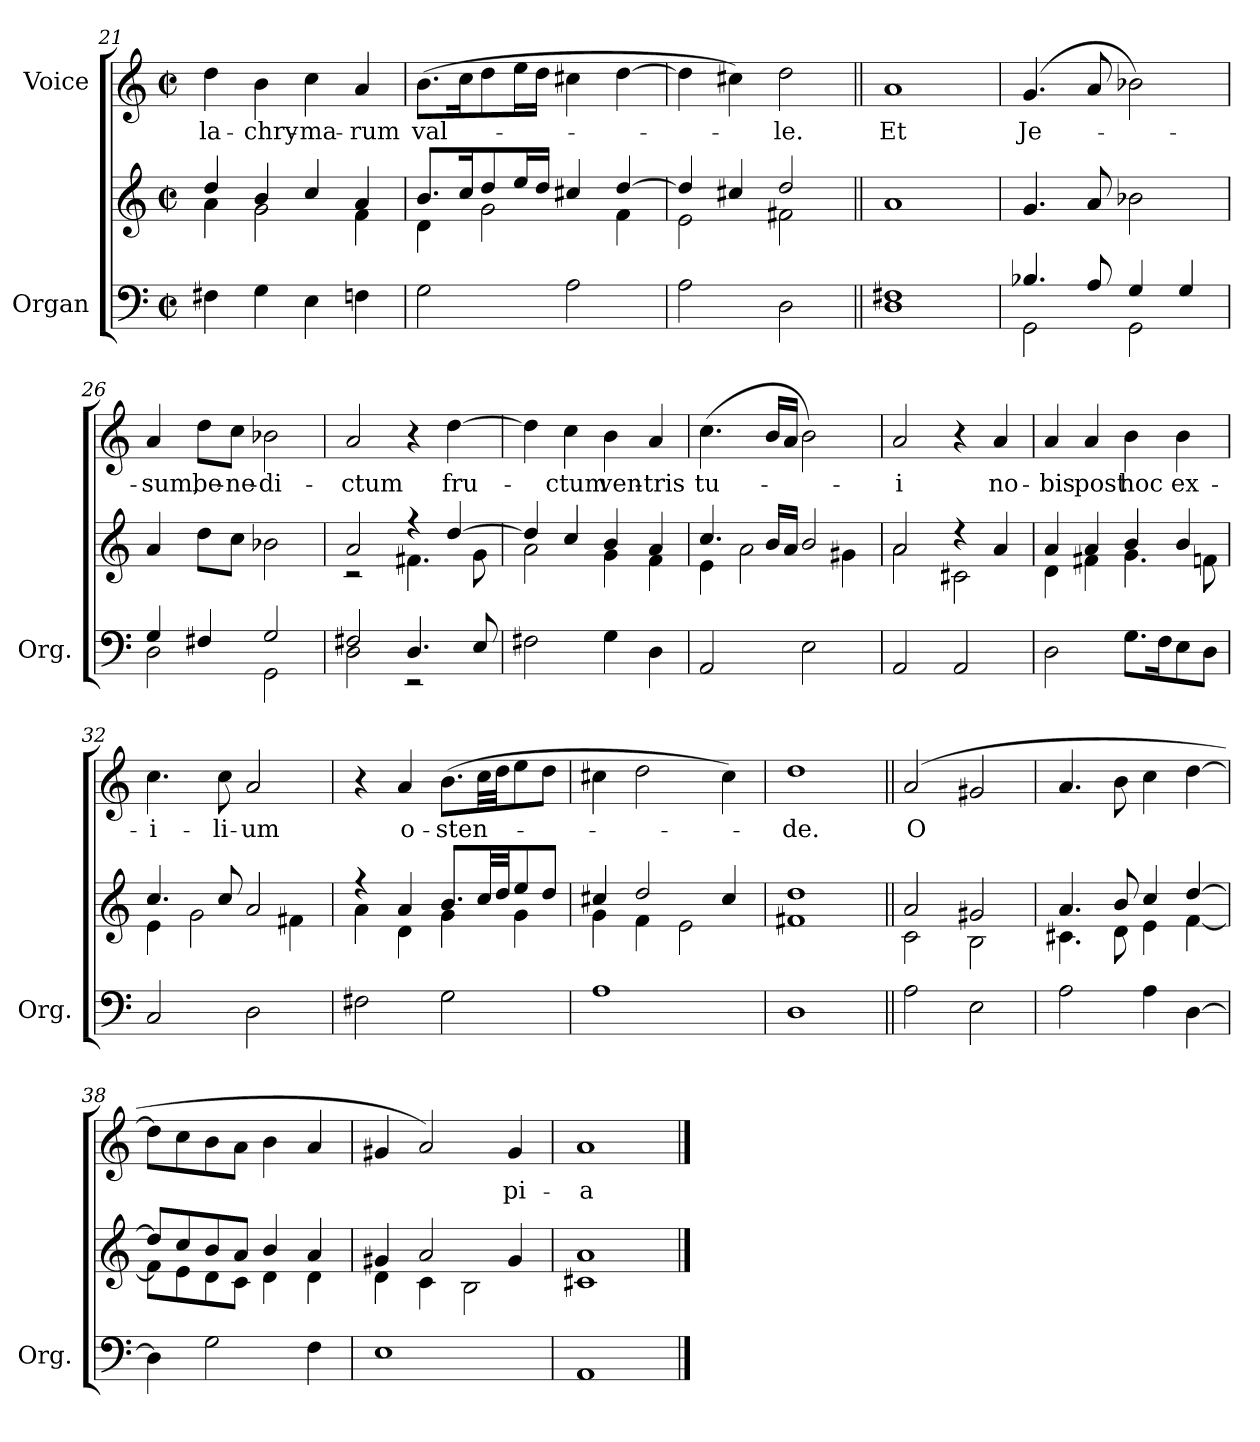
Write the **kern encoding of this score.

**kern	**kern	**kern	**text
*part2	*part2	*part1	*part1
*staff3	*staff2	*staff1	*staff1
*I"Organ	*	*I"Voice	*
*I'Org.	*	*	*
*clefF4	*clefG2	*clefG2	*
*k[]	*k[]	*k[]	*
*C:	*C:	*C:	*
*M2/2	*M2/2	*M2/2	*
*met(c|)	*met(c|)	*met(c|)	*
=21	=21	=21	=21
*	*^	*	*
!	!	!	!	!LO:LY:b
4F#X\	4dd/	4a!\	4dd\	la-
!	!	!	!	!LO:LY:b
4G\	4b/	2g\	4b\	-chry-
!	!	!	!	!LO:LY:b
4E\	4cc/	.	4cc\	-ma-
!	!	!	!	!LO:LY:b
4Fn\	4a/	4f\	4a/	-rum
=22	=22	=22	=22	=22
!	!	!	!	!LO:LY:b
2G\	8.b/L	4d!\	(>8.b\L	val-
.	16cc/k	.	16cc\k	.
.	8dd/	2g!\	8dd\	.
.	16ee/L	.	16ee\L	.
.	16dd/JJ	.	16dd\JJ	.
2A\	4cc#X/	.	4cc#X\	.
.	[>4dd/	4f!\	[4dd\	.
=23	=23	=23	=23	=23
2A\	4dd/]	2e!\	4dd\]	.
.	4cc#X/	.	4cc#X\)	.
!	!	!	!	!LO:LY:b
2D\	2dd/	2f#X!\	2dd\	-le.
!!LO:LB:g=z
=24||	=24||	=24||	=24||	=24||
*^	*	*	*	*
!	!	!	!	!	!LO:LY:b
*	*	*v	*v	*	*
1F#X!	1D	1a	1a	Et
=25	=25	=25	=25	=25
!	!	!	!	!LO:LY:b
4.B-X!/	2GG\	4.g/	(>4.g/	Je-
8A!/	.	8a/	8a/	.
4G!/	2GG\	2b-X\	2b-X\)	.
4G!/	.	.	.	.
=26	=26	=26	=26	=26
!	!	!	!	!LO:LY:b
4G!/	2D\	4a/	4a/	-sum,
!	!	!	!	!LO:LY:b
4F#X!/	.	8dd\L	8dd\L	be-
!	!	!	!	!LO:LY:b
.	.	8cc\J	8cc\J	-ne-
!	!	!	!	!LO:LY:b
2G!/	2GG\	2b-X\	2b-X\	-di-
=27	=27	=27	=27	=27
*	*	*^	*	*
!	!	!	!	!	!LO:LY:b
2F#X/	2D\	2a/	2rc	2a/	-ctum
4.D/	2rEE	4ree	4.f#X!\	4r	.
!	!	!	!	!	!LO:LY:b
.	.	[>4dd/	.	[4dd\	fru-
8E/	.	.	8g!\	.	.
*v	*v	*	*	*	*
=28	=28	=28	=28	=28
2F#X\	4dd/]	2a!\	4dd\]	.
!	!	!	!	!LO:LY:b
.	4cc/	.	4cc\	-ctum
!	!	!	!	!LO:LY:b
4G\	4b/	4g!\	4b\	ven-
!	!	!	!	!LO:LY:b
4D\	4a/	4f!\	4a/	-tris
=29	=29	=29	=29	=29
!	!	!	!	!LO:LY:b
2AA/	4.cc/	4e!\	(>4.cc\	tu-
.	.	2a!\	.	.
.	16b/LL	.	16b/LL	.
.	16a/JJ	.	16a/JJ	.
2E\	2b/	.	2b\)	.
.	.	4g#X!\	.	.
=30	=30	=30	=30	=30
!	!	!	!	!LO:LY:b
2AA/	2a/	2a\	2a/	-i
2AA/	4r	2c#X!\	4r	.
!	!	!	!	!LO:LY:b
.	4a/	.	4a/	no-
!!LO:LB:g=z
=31	=31	=31	=31	=31
!	!	!	!	!LO:LY:b
2D\	4a/	4d!\	4a/	-bis
!	!	!	!	!LO:LY:b
.	4a/	4f#X!\	4a/	post
!	!	!	!	!LO:LY:b
8.G\L	4b/	4.g!\	4b\	hoc
16F\k	.	.	.	.
!	!	!	!	!LO:LY:b
8E\	4b/	.	4b\	ex-
8D\J	.	8fn!\	.	.
=32	=32	=32	=32	=32
!	!	!	!	!LO:LY:b
2C/	4.cc/	4e!\	4.cc\	-i-
.	.	2g!\	.	.
!	!	!	!	!LO:LY:b
.	8cc/	.	8cc\	-li-
!	!	!	!	!LO:LY:b
2D\	2a/	.	2a/	-um
.	.	4f#X!\	.	.
=33	=33	=33	=33	=33
2F#X\	4rff	4a!\	4r	.
!	!	!	!	!LO:LY:b
.	4a/	4d!\	4a/	o-
!	!	!	!	!LO:LY:b
2G\	8.b/L	4g!\	(>8.b\L	-sten-
.	32cc/LL	.	32cc\LL	.
.	32dd/JJ	.	32dd\JJ	.
.	8ee/	4g!\	8ee\	.
.	8dd/J	.	8dd\J	.
=34	=34	=34	=34	=34
1A	4cc#X/	4g!\	4cc#X\	.
.	2dd/	4f!\	2dd\	.
.	.	2e!\	.	.
.	4cc#/	.	4cc#\)	.
=35	=35	=35	=35	=35
!	!	!	!	!LO:LY:b
1D	1dd	1f#X!	1dd	-de.
!!LO:PB:g=z
=36||	=36||	=36||	=36||	=36||
!	!	!	!	!LO:LY:b
2A\	2a/	2c!\	(>2a/	O
2E\	2g#X/	2B!\	2g#X/	.
=37	=37	=37	=37	=37
2A\	4.a/	4.c#X!\	4.a/	.
.	8b/	8d!\	8b\	.
4A\	4cc/	4e!\	4cc\	.
[4D\	[>4dd/	[<4f!\	[4dd\	.
=38	=38	=38	=38	=38
4D\]	8dd/L]	8f!\L]	8dd\L]	.
.	8cc/	8e!\	8cc\	.
2G\	8b/	8d!\	8b\	.
.	8a/J	8c!\J	8a\J	.
.	4b/	4d!\	4b\	.
4F\	4a/	4d!\	4a/	.
=39	=39	=39	=39	=39
1E	4g#X/	4d!\	4g#X/	.
.	2a/	4c!\	2a/)	.
.	.	2B!\	.	.
!	!	!	!	!LO:LY:b
.	4g#/	.	4g#/	pi-
=40	=40	=40	=40	=40
!	!	!	!	!LO:LY:b
1AA	1a	1c#X!	1a	-a
*	*v	*v	*	*
==	==	==	==
*-	*-	*-	*-
